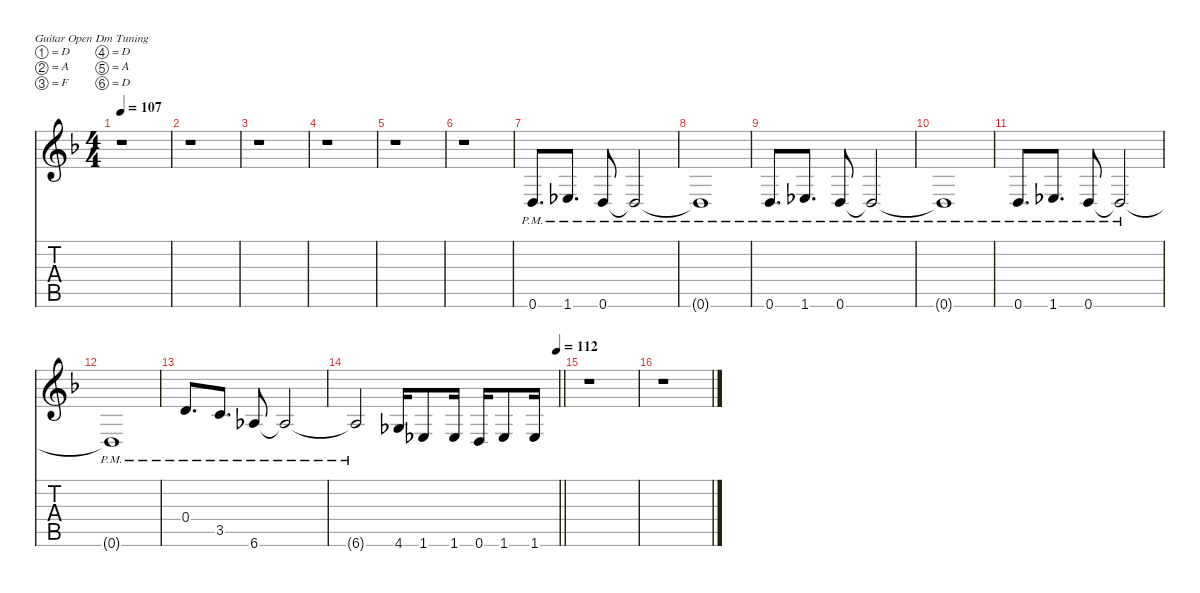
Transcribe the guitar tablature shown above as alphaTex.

\hideDynamics
\bracketExtendMode nobrackets
\singleTrackTrackNamePolicy hidden
\multiTrackTrackNamePolicy hidden
\firstSystemTrackNameMode fullname
\firstSystemTrackNameOrientation horizontal
\otherSystemsTrackNameOrientation horizontal
\track ("Lead guitar" "E-Gt") {defaultSystemsLayout 24 instrument distortionguitar}
\staff {score tabs}
\tuning (D4 A3 F3 D3 A2 D2)
\ts (4 4)
\tempo 107
\clef g2
\ks dminor
r.1{dy f beam Down} |
r.1{beam Down} |
r.1{beam Down} |
r.1{beam Down} |
r.1{beam Down} |
r.1{beam Down} |
0.6{pm acc forcenatural}.8{d beam Up} 1.6{pm acc b}.8{d beam Up} 0.6{pm acc forcenatural}.8{beam Up} 0.6{pm t acc forcenatural}.2{beam Up} |
0.6{pm t acc forcenatural}.1{beam Up} |
0.6{pm acc forcenatural}.8{d beam Up} 1.6{pm acc b}.8{d beam Up} 0.6{pm acc forcenatural}.8{beam Up} 0.6{pm t acc forcenatural}.2{beam Up} |
0.6{pm t acc forcenatural}.1{beam Up} |
0.6{pm acc forcenatural}.8{d beam Up} 1.6{pm acc b}.8{d beam Up} 0.6{pm acc forcenatural}.8{beam Up} 0.6{pm t acc forcenatural}.2{beam Up} |
0.6{pm t acc forcenatural}.1{beam Up} |
0.4{pm acc forcenatural}.8{d beam Up} 3.5{pm acc forcenatural}.8{d beam Up} 6.6{pm acc b}.8{beam Up} 6.6{pm t acc b}.2{beam Up} |
\tempo (112 0.994048)
\barLineRight lightlight
6.6{pm t acc b}.2{beam Up} 4.6{acc b}.16{beam Up} 1.6{acc b}.8{beam Up} 1.6{acc b}.16{beam Up} 0.6{acc forcenatural}.16{beam Up} 1.6{acc b}.8{beam Up} 1.6{acc b}.16{beam Up} |
r.1{beam Down} |
r.1{beam Down}
